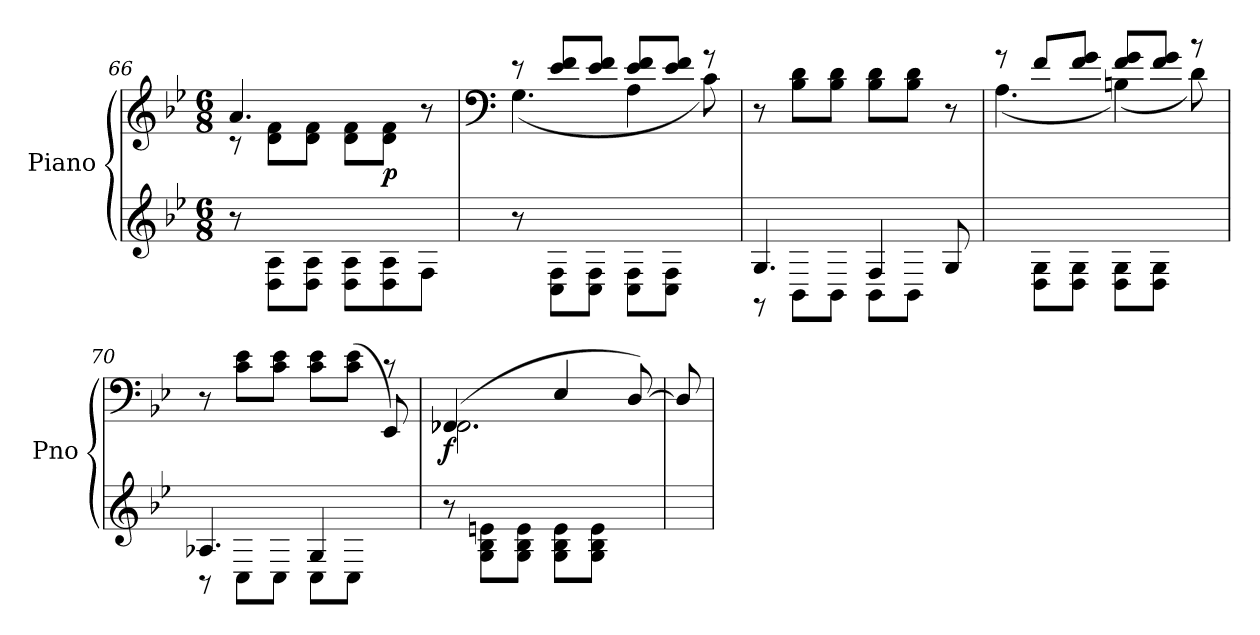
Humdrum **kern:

**kern	**kern	**dynam
*part1	*part1	*part1
*staff2	*staff1	*staff1/2
*I"Piano	*	*
*I'Pno	*	*
*clefG2	*clefG2	*
*k[b-e-]	*k[b-e-]	*
*M6/8	*M6/8	*
=66	=66	=66
*	*^	*
8r	4.a/	8rc	.
8D\ 8A\L	.	8d\ 8f\L	.
8D\ 8A\J	.	8d\ 8f\J	.
8D\ 8A\L	4.ryy	8d\ 8f\L	.
!	!	!	!LO:DY:b
8D\ 8A\	.	8d\ 8f\J	p
8F\J	.	8r	.
!!LO:LB:g=z	!!
=67	=67	=67	=67
*	*clefF4	*	*
8r	8re	(<4.G\	.
8C\ 8F\L	8e-/ 8f/L	.	.
8C\ 8F\J	8e-/ 8f/J	.	.
8C\ 8F\L	8e-/ 8f/L	4A\	.
8C\ 8F\J	8e-/ 8f/J	.	.
8ryy	8rg	8c\)	.
*	*v	*v	*
=68	=68	=68
*^	*	*
4.G/	8rGG	8r	.
.	8BB-\L	8B-\ 8d\L	.
.	8BB-\J	8B-\ 8d\J	.
4F/	8BB-\L	8B-\ 8d\L	.
.	8BB-\J	8B-\ 8d\J	.
8G/	8ryy	8r	.
*v	*v	*	*
=69	=69	=69
*	*^	*
8ryy	8rg	(<4.A\	.
8D\ 8G\L	8f/L	.	.
8D\ 8G\J	8f/ 8g/J	.	.
8D\ 8G\L	8f/ 8g/L	(<4Bn\)	.
8D\ 8G\J	8f/ 8g/J	.	.
8ryy	8rb	8d\)	.
=70	=70	=70	=70
*^	*	*	*
4.A-X/	8rBB	8r	8ryy	.
*	*	*v	*v	*
.	8C\L	8c\ 8e-\L	.
.	8C\J	8c\ 8e-\J	.
4G/	8C\L	8c\ 8e-\L	.
.	8C\J	(<8c\ 8e-\J	.
*	*	*^	*
8ryy	8ryy	8rc	8EE-/)	.
=71	=71	=71	=71	=71
!	!	!	!	!LO:DY:b
*v	*v	*	*	*
8r	(>4.FF-X/	2.FF-\	f
8G\ 8B-\ 8en\L	.	.	.
8G\ 8B-\ 8e\J	.	.	.
8G\ 8B-\ 8e\L	4E-/	.	.
8G\ 8B-\ 8e\J	.	.	.
8ryy	[8D/)	.	.
*	*v	*v	*
=72	=72	=72
8ryy	8D/]	.
=	=	=
*-	*-	*-
